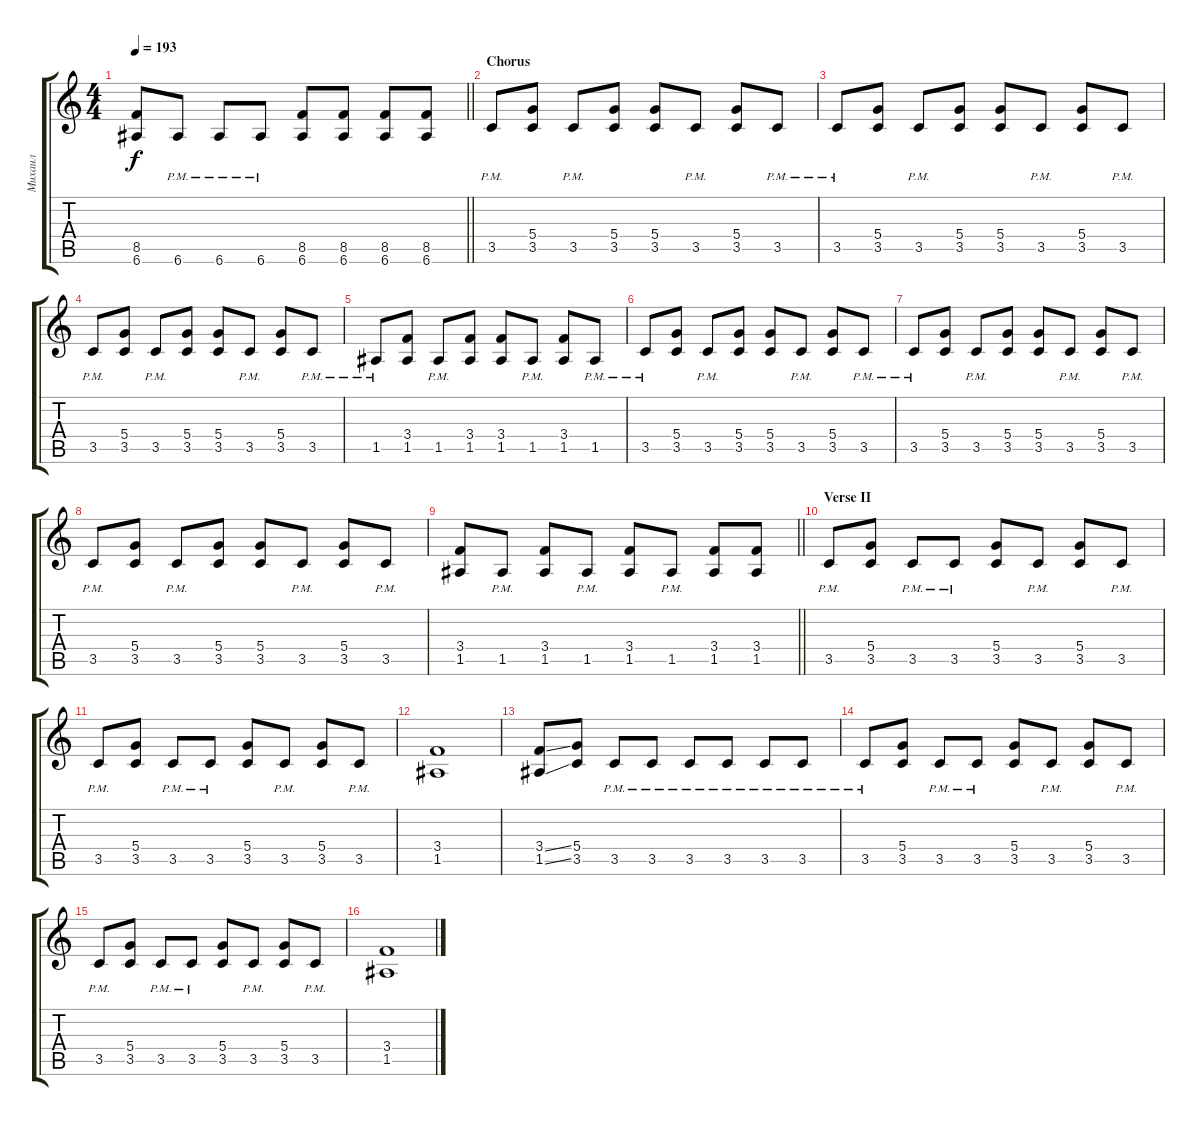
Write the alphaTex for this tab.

\track ("Михаил" "Михаил") {instrument overdrivenguitar}
\staff {score tabs}
\tuning (E4 B3 G3 D3 A2 E2) {hide}
\ts (4 4)
\tempo 193
\clef g2
\barLineRight lightlight
\ks c
(8.5{t} 6.6{t}).8{dy f} 6.6{pm}.8 6.6{pm}.8 6.6{pm}.8 (8.5 6.6).8 (8.5 6.6).8 (8.5 6.6).8 (8.5 6.6).8 |
\section ("" "Chorus")
3.5{pm}.8 (5.4 3.5).8 3.5{pm}.8 (5.4 3.5).8 (5.4 3.5).8 3.5{pm}.8 (5.4 3.5).8 3.5{pm}.8 |
3.5{pm}.8 (5.4 3.5).8 3.5{pm}.8 (5.4 3.5).8 (5.4 3.5).8 3.5{pm}.8 (5.4 3.5).8 3.5{pm}.8 |
3.5{pm}.8 (5.4 3.5).8 3.5{pm}.8 (5.4 3.5).8 (5.4 3.5).8 3.5{pm}.8 (5.4 3.5).8 3.5{pm}.8 |
1.5{pm}.8 (3.4 1.5).8 1.5{pm}.8 (3.4 1.5).8 (3.4 1.5).8 1.5{pm}.8 (3.4 1.5).8 1.5{pm}.8 |
3.5{pm}.8 (5.4 3.5).8 3.5{pm}.8 (5.4 3.5).8 (5.4 3.5).8 3.5{pm}.8 (5.4 3.5).8 3.5{pm}.8 |
3.5{pm}.8 (5.4 3.5).8 3.5{pm}.8 (5.4 3.5).8 (5.4 3.5).8 3.5{pm}.8 (5.4 3.5).8 3.5{pm}.8 |
3.5{pm}.8 (5.4 3.5).8 3.5{pm}.8 (5.4 3.5).8 (5.4 3.5).8 3.5{pm}.8 (5.4 3.5).8 3.5{pm}.8 |
\barLineRight lightlight
(3.4 1.5).8 1.5{pm}.8 (3.4 1.5).8 1.5{pm}.8 (3.4 1.5).8 1.5{pm}.8 (3.4 1.5).8 (3.4 1.5).8 |
\section ("" "Verse II")
3.5{pm}.8 (5.4 3.5).8 3.5{pm}.8 3.5{pm}.8 (5.4 3.5).8 3.5{pm}.8 (5.4 3.5).8 3.5{pm}.8 |
3.5{pm}.8 (5.4 3.5).8 3.5{pm}.8 3.5{pm}.8 (5.4 3.5).8 3.5{pm}.8 (5.4 3.5).8 3.5{pm}.8 |
(3.4 1.5).1 |
(3.4{ss} 1.5{ss}).8 (5.4 3.5).8 3.5{pm}.8 3.5{pm}.8 3.5{pm}.8 3.5{pm}.8 3.5{pm}.8 3.5{pm}.8 |
3.5{pm}.8 (5.4 3.5).8 3.5{pm}.8 3.5{pm}.8 (5.4 3.5).8 3.5{pm}.8 (5.4 3.5).8 3.5{pm}.8 |
3.5{pm}.8 (5.4 3.5).8 3.5{pm}.8 3.5{pm}.8 (5.4 3.5).8 3.5{pm}.8 (5.4 3.5).8 3.5{pm}.8 |
(3.4 1.5).1
